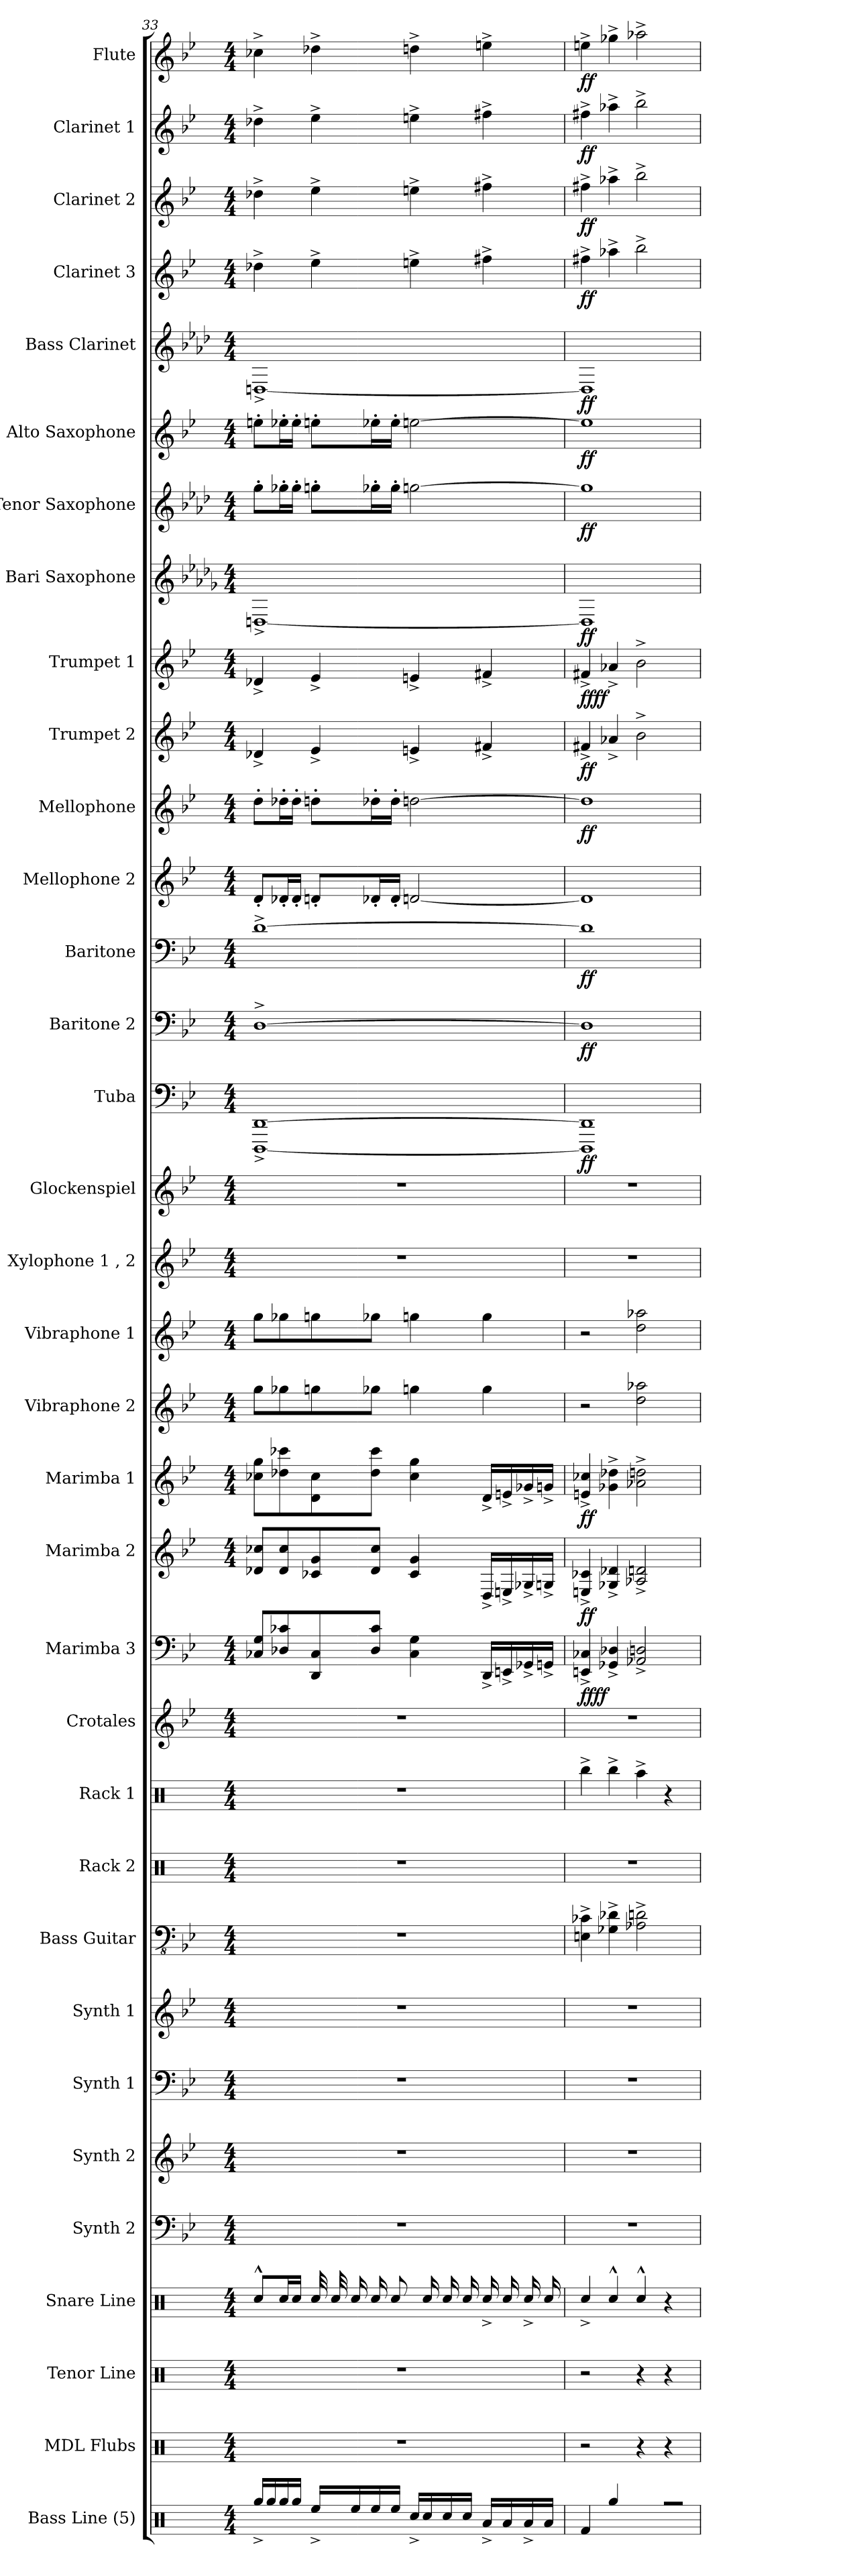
**kern	**kern	**kern	**kern	**kern	**kern	**kern	**kern	**kern	**kern	**kern	**kern	**kern	**dynam	**kern	**dynam	**kern	**dynam	**kern	**kern	**kern	**kern	**kern	**dynam	**kern	**dynam	**kern	**dynam	**kern	**kern	**dynam	**kern	**dynam	**kern	**dynam	**kern	**dynam	**kern	**dynam	**kern	**dynam	**kern	**dynam	**kern	**dynam	**kern	**dynam	**kern	**dynam	**kern	**dynam
*part34	*part33	*part32	*part31	*part30	*part29	*part28	*part27	*part26	*part25	*part24	*part23	*part22	*part22	*part21	*part21	*part20	*part20	*part19	*part18	*part17	*part16	*part15	*part15	*part14	*part14	*part13	*part13	*part12	*part11	*part11	*part10	*part10	*part9	*part9	*part8	*part8	*part7	*part7	*part6	*part6	*part5	*part5	*part4	*part4	*part3	*part3	*part2	*part2	*part1	*part1
*staff34	*staff33	*staff32	*staff31	*staff30	*staff29	*staff28	*staff27	*staff26	*staff25	*staff24	*staff23	*staff22	*staff22	*staff21	*staff21	*staff20	*staff20	*staff19	*staff18	*staff17	*staff16	*staff15	*staff15	*staff14	*staff14	*staff13	*staff13	*staff12	*staff11	*staff11	*staff10	*staff10	*staff9	*staff9	*staff8	*staff8	*staff7	*staff7	*staff6	*staff6	*staff5	*staff5	*staff4	*staff4	*staff3	*staff3	*staff2	*staff2	*staff1	*staff1
*I"Bass Line (5)	*I"MDL Flubs	*I"Tenor Line	*I"Snare Line	*I"Synth 2	*I"Synth 2	*I"Synth 1	*I"Synth 1	*I"Bass Guitar	*I"Rack 2	*I"Rack 1	*I"Crotales	*I"Marimba 3	*	*I"Marimba 2	*	*I"Marimba 1	*	*I"Vibraphone 2	*I"Vibraphone 1	*I"Xylophone 1 , 2	*I"Glockenspiel	*I"Tuba	*	*I"Baritone 2	*	*I"Baritone	*	*I"Mellophone 2	*I"Mellophone	*	*I"Trumpet 2	*	*I"Trumpet 1	*	*I"Bari Saxophone	*	*I"Tenor Saxophone	*	*I"Alto Saxophone	*	*I"Bass Clarinet	*	*I"Clarinet 3	*	*I"Clarinet 2	*	*I"Clarinet 1	*	*I"Flute	*
*I'B. L.	*I'FB.	*I'TN. L.	*I'SN. L.	*	*	*I'Synth.	*I'Synth.	*I'B. Guit.	*	*	*I'Cro.	*I'Mrm.	*	*I'Mrm. 2	*	*I'Mrm. 1	*	*I'Vibe 2	*I'Vibe 1	*I'Xyl.	*I'Glk.	*I'Tba.	*	*	*	*I'Bar.	*	*I'Mph.	*I'Mph.	*	*I'Tpt. 2,3	*	*I'Tpt. 1	*	*I'Bar. Sax.	*	*I'T. Sax.	*	*I'A. Sax.	*	*I'B. Cl.	*	*	*	*I'Cl. 2,3	*	*I'Cl. 1	*	*I'Fl.	*
*clefX	*clefX	*clefX	*clefX	*clefF4	*clefG2	*clefF4	*clefG2	*clefFv4	*clefX	*clefX	*clefG2	*clefF4	*	*clefG2	*	*clefG2	*	*clefG2	*clefG2	*clefG2	*clefG2	*clefF4	*	*clefF4	*	*clefF4	*	*clefG2	*clefG2	*	*clefG2	*	*clefG2	*	*clefG2	*	*clefG2	*	*clefG2	*	*clefG2	*	*clefG2	*	*clefG2	*	*clefG2	*	*clefG2	*
*	*	*	*	*	*	*	*	*	*	*	*ITrd-14c-24	*	*	*	*	*	*	*	*	*ITrd-7c-12	*ITrd-14c-24	*	*	*	*	*	*	*ITrd4c7	*ITrd4c7	*	*ITrd1c2	*	*ITrd1c2	*	*ITrd12c21	*	*ITrd8c14	*	*ITrd5c9	*	*ITrd8c14	*	*ITrd1c2	*	*ITrd1c2	*	*ITrd1c2	*	*	*
*k[]	*k[]	*k[]	*k[]	*k[b-e-]	*k[b-e-]	*k[b-e-]	*k[b-e-]	*k[b-e-]	*k[]	*k[]	*k[b-e-]	*k[b-e-]	*	*k[b-e-]	*	*k[b-e-]	*	*k[b-e-]	*k[b-e-]	*k[b-e-]	*k[b-e-]	*k[b-e-]	*	*k[b-e-]	*	*k[b-e-]	*	*k[b-e-a-]	*k[b-e-a-]	*	*k[b-e-a-d-]	*	*k[b-e-a-d-]	*	*k[b-e-a-d-g-]	*	*k[b-e-a-d-]	*	*k[b-e-a-d-g-]	*	*k[b-e-a-d-]	*	*k[b-e-a-d-]	*	*k[b-e-a-d-]	*	*k[b-e-a-d-]	*	*k[b-e-]	*
*M4/4	*M4/4	*M4/4	*M4/4	*M4/4	*M4/4	*M4/4	*M4/4	*M4/4	*M4/4	*M4/4	*M4/4	*M4/4	*	*M4/4	*	*M4/4	*	*M4/4	*M4/4	*M4/4	*M4/4	*M4/4	*	*M4/4	*	*M4/4	*	*M4/4	*M4/4	*	*M4/4	*	*M4/4	*	*M4/4	*	*M4/4	*	*M4/4	*	*M4/4	*	*M4/4	*	*M4/4	*	*M4/4	*	*M4/4	*
=33	=33	=33	=33	=33	=33	=33	=33	=33	=33	=33	=33	=33	=33	=33	=33	=33	=33	=33	=33	=33	=33	=33	=33	=33	=33	=33	=33	=33	=33	=33	=33	=33	=33	=33	=33	=33	=33	=33	=33	=33	=33	=33	=33	=33	=33	=33	=33	=33	=33	=33
16Rgg^/LL	1r	1r	8Rcc^^/L	1r	1r	1r	1r	1r	1r	1r	1r	8C-X/ 8G/L	.	8d-X/ 8cc-X/L	.	8cc-X\ 8gg\L	.	8gg\L	8gg\L	1r	1r	[1DDD^ [1DD^	.	[1D^	.	[1d^	.	8G'/L	8g'\L	.	4c-X^/	.	4c-X^/	.	[1DDn^	.	8g'\L	.	8gn'\L	.	[1DDn^	.	4cc-X^\	.	4cc-X^\	.	4cc-X^\	.	4cc-X^\	.
16Rgg/	.	.	.	.	.	.	.	.	.	.	.	.	.	.	.	.	.	.	.	.	.	.	.	.	.	.	.	.	.	.	.	.	.	.	.	.	.	.	.	.	.	.	.	.	.	.	.	.	.	.
16Rgg/	.	.	16Rcc/L	.	.	.	.	.	.	.	.	8D-X/ 8c-X/	.	8d-/ 8cc-/	.	8dd-X\ 8ccc-X\	.	8gg-X\	8gg-X\	.	.	.	.	.	.	.	.	16G-X'/L	16g-X'\L	.	.	.	.	.	.	.	16g-X'\L	.	16g-X'\L	.	.	.	.	.	.	.	.	.	.	.
16Rgg/JJ	.	.	16Rcc/JJ	.	.	.	.	.	.	.	.	.	.	.	.	.	.	.	.	.	.	.	.	.	.	.	.	16G-'/JJ	16g-'\JJ	.	.	.	.	.	.	.	16g-'\JJ	.	16g-'\JJ	.	.	.	.	.	.	.	.	.	.	.
*	*	*	*tremolo	*	*	*	*	*	*	*	*	*	*	*	*	*	*	*	*	*	*	*	*	*	*	*	*	*	*	*	*	*	*	*	*	*	*	*	*	*	*	*	*	*	*	*	*	*	*	*
16Ree^/LL	.	.	32Rcc/LLL	.	.	.	.	.	.	.	.	8DD/ 8C-/	.	8c-X/ 8g/	.	8d\ 8cc-\	.	8ggn\	8ggn\	.	.	.	.	.	.	.	.	8Gn'/L	8gn'\L	.	4d-^/	.	4d-^/	.	.	.	8gn'\L	.	8gn'\L	.	.	.	4dd-^\	.	4dd-^\	.	4dd-^\	.	4dd-X^\	.
.	.	.	32Rcc/	.	.	.	.	.	.	.	.	.	.	.	.	.	.	.	.	.	.	.	.	.	.	.	.	.	.	.	.	.	.	.	.	.	.	.	.	.	.	.	.	.	.	.	.	.	.	.
*	*	*	*Xtremolo	*	*	*	*	*	*	*	*	*	*	*	*	*	*	*	*	*	*	*	*	*	*	*	*	*	*	*	*	*	*	*	*	*	*	*	*	*	*	*	*	*	*	*	*	*	*	*
16Ree/	.	.	16Rcc/	.	.	.	.	.	.	.	.	.	.	.	.	.	.	.	.	.	.	.	.	.	.	.	.	.	.	.	.	.	.	.	.	.	.	.	.	.	.	.	.	.	.	.	.	.	.	.
16Ree/	.	.	16Rcc/J	.	.	.	.	.	.	.	.	8D-/ 8c-/J	.	8d-/ 8cc-/J	.	8dd-\ 8ccc-\J	.	8gg-X\J	8gg-X\J	.	.	.	.	.	.	.	.	16G-X'/L	16g-X'\L	.	.	.	.	.	.	.	16g-X'\L	.	16g-X'\L	.	.	.	.	.	.	.	.	.	.	.
16Ree/JJ	.	.	8Rcc/	.	.	.	.	.	.	.	.	.	.	.	.	.	.	.	.	.	.	.	.	.	.	.	.	16G-'/JJ	16g-'\JJ	.	.	.	.	.	.	.	16g-'\JJ	.	16g-'\JJ	.	.	.	.	.	.	.	.	.	.	.
16Rcc^/LL	.	.	.	.	.	.	.	.	.	.	.	4C-\ 4G\	.	4c-/ 4g/	.	4cc-\ 4gg\	.	4ggn\	4ggn\	.	.	.	.	.	.	.	.	[2Gn/	[2gn\	.	4dn^/	.	4dn^/	.	.	.	[2gn\	.	[2gn\	.	.	.	4ddn^\	.	4ddn^\	.	4ddn^\	.	4ddn^\	.
16Rcc/	.	.	16Rcc/L	.	.	.	.	.	.	.	.	.	.	.	.	.	.	.	.	.	.	.	.	.	.	.	.	.	.	.	.	.	.	.	.	.	.	.	.	.	.	.	.	.	.	.	.	.	.	.
16Rcc/	.	.	16Rcc/	.	.	.	.	.	.	.	.	.	.	.	.	.	.	.	.	.	.	.	.	.	.	.	.	.	.	.	.	.	.	.	.	.	.	.	.	.	.	.	.	.	.	.	.	.	.	.
16Rcc/JJ	.	.	16Rcc/JJ	.	.	.	.	.	.	.	.	.	.	.	.	.	.	.	.	.	.	.	.	.	.	.	.	.	.	.	.	.	.	.	.	.	.	.	.	.	.	.	.	.	.	.	.	.	.	.
16Ra^/LL	.	.	16Rcc^/LL	.	.	.	.	.	.	.	.	16DD^/LL	.	16D^/LL	.	16d^/LL	.	4gg\	4gg\	.	.	.	.	.	.	.	.	.	.	.	4en^/	.	4en^/	.	.	.	.	.	.	.	.	.	4een^\	.	4een^\	.	4een^\	.	4een^\	.
16Ra/	.	.	16Rcc/	.	.	.	.	.	.	.	.	16EEn^/	.	16En^/	.	16en^/	.	.	.	.	.	.	.	.	.	.	.	.	.	.	.	.	.	.	.	.	.	.	.	.	.	.	.	.	.	.	.	.	.	.
16Ra^/	.	.	16Rcc^/	.	.	.	.	.	.	.	.	16GG-X^/	.	16G-X^/	.	16g-X^/	.	.	.	.	.	.	.	.	.	.	.	.	.	.	.	.	.	.	.	.	.	.	.	.	.	.	.	.	.	.	.	.	.	.
16Ra/JJ	.	.	16Rcc/JJ	.	.	.	.	.	.	.	.	16GGn^/JJ	.	16Gn^/JJ	.	16gn^/JJ	.	.	.	.	.	.	.	.	.	.	.	.	.	.	.	.	.	.	.	.	.	.	.	.	.	.	.	.	.	.	.	.	.	.
=34	=34	=34	=34	=34	=34	=34	=34	=34	=34	=34	=34	=34	=34	=34	=34	=34	=34	=34	=34	=34	=34	=34	=34	=34	=34	=34	=34	=34	=34	=34	=34	=34	=34	=34	=34	=34	=34	=34	=34	=34	=34	=34	=34	=34	=34	=34	=34	=34	=34	=34
!	!	!	!	!	!	!	!	!	!	!	!	!	!LO:DY:b	!	!	!	!	!	!	!	!	!	!	!	!	!	!	!	!	!	!	!	!	!	!	!	!	!	!	!	!	!	!	!	!	!	!	!	!	!
!	!	!	!	!	!	!	!	!	!	!	!	!	!LO:DY:n=1:b	!	!	!	!	!	!	!	!	!	!	!	!	!	!	!	!	!	!	!	!	!	!	!	!	!	!	!	!	!	!	!	!	!	!	!	!	!
!	!	!	!	!	!	!	!	!	!	!	!	!	!LO:DY:n=2:b	!	!	!	!	!	!	!	!	!	!	!	!	!	!	!	!	!	!	!	!	!	!	!	!	!	!	!	!	!	!	!	!	!	!	!	!	!
!	!	!	!	!	!	!	!	!	!	!	!	!	!LO:DY:n=3:b	!	!LO:DY:b	!	!	!	!	!	!	!	!	!	!	!	!	!	!	!	!	!	!	!	!	!	!	!	!	!	!	!	!	!	!	!	!	!	!	!
!	!	!	!	!	!	!	!	!	!	!	!	!	!	!	!LO:DY:n=1:b	!	!LO:DY:b	!	!	!	!	!	!	!	!	!	!	!	!	!	!	!	!	!	!	!	!	!	!	!	!	!	!	!	!	!	!	!	!	!
!	!	!	!	!	!	!	!	!	!	!	!	!	!	!	!	!	!LO:DY:n=1:b	!	!	!	!	!	!LO:DY:b	!	!	!	!	!	!	!	!	!	!	!	!	!	!	!	!	!	!	!	!	!	!	!	!	!	!	!
!	!	!	!	!	!	!	!	!	!	!	!	!	!	!	!	!	!	!	!	!	!	!	!LO:DY:n=1:b	!	!LO:DY:b	!	!	!	!	!	!	!	!	!	!	!	!	!	!	!	!	!	!	!	!	!	!	!	!	!
!	!	!	!	!	!	!	!	!	!	!	!	!	!	!	!	!	!	!	!	!	!	!	!	!	!LO:DY:n=1:b	!	!LO:DY:b	!	!	!	!	!	!	!	!	!	!	!	!	!	!	!	!	!	!	!	!	!	!	!
!	!	!	!	!	!	!	!	!	!	!	!	!	!	!	!	!	!	!	!	!	!	!	!	!	!	!	!LO:DY:n=1:b	!	!	!LO:DY:b	!	!	!	!	!	!	!	!	!	!	!	!	!	!	!	!	!	!	!	!
!	!	!	!	!	!	!	!	!	!	!	!	!	!	!	!	!	!	!	!	!	!	!	!	!	!	!	!	!	!	!LO:DY:n=1:b	!	!LO:DY:b	!	!	!	!	!	!	!	!	!	!	!	!	!	!	!	!	!	!
!	!	!	!	!	!	!	!	!	!	!	!	!	!	!	!	!	!	!	!	!	!	!	!	!	!	!	!	!	!	!	!	!LO:DY:n=1:b	!	!LO:DY:b	!	!	!	!	!	!	!	!	!	!	!	!	!	!	!	!
!	!	!	!	!	!	!	!	!	!	!	!	!	!	!	!	!	!	!	!	!	!	!	!	!	!	!	!	!	!	!	!	!	!	!LO:DY:n=1:b	!	!	!	!	!	!	!	!	!	!	!	!	!	!	!	!
!	!	!	!	!	!	!	!	!	!	!	!	!	!	!	!	!	!	!	!	!	!	!	!	!	!	!	!	!	!	!	!	!	!	!LO:DY:n=2:b	!	!	!	!	!	!	!	!	!	!	!	!	!	!	!	!
!	!	!	!	!	!	!	!	!	!	!	!	!	!	!	!	!	!	!	!	!	!	!	!	!	!	!	!	!	!	!	!	!	!	!LO:DY:n=3:b	!	!LO:DY:b	!	!	!	!	!	!	!	!	!	!	!	!	!	!
!	!	!	!	!	!	!	!	!	!	!	!	!	!	!	!	!	!	!	!	!	!	!	!	!	!	!	!	!	!	!	!	!	!	!	!	!LO:DY:n=1:b	!	!LO:DY:b	!	!	!	!	!	!	!	!	!	!	!	!
!	!	!	!	!	!	!	!	!	!	!	!	!	!	!	!	!	!	!	!	!	!	!	!	!	!	!	!	!	!	!	!	!	!	!	!	!	!	!LO:DY:n=1:b	!	!LO:DY:b	!	!	!	!	!	!	!	!	!	!
!	!	!	!	!	!	!	!	!	!	!	!	!	!	!	!	!	!	!	!	!	!	!	!	!	!	!	!	!	!	!	!	!	!	!	!	!	!	!	!	!LO:DY:n=1:b	!	!LO:DY:b	!	!	!	!	!	!	!	!
!	!	!	!	!	!	!	!	!	!	!	!	!	!	!	!	!	!	!	!	!	!	!	!	!	!	!	!	!	!	!	!	!	!	!	!	!	!	!	!	!	!	!LO:DY:n=1:b	!	!LO:DY:b	!	!	!	!	!	!
!	!	!	!	!	!	!	!	!	!	!	!	!	!	!	!	!	!	!	!	!	!	!	!	!	!	!	!	!	!	!	!	!	!	!	!	!	!	!	!	!	!	!	!	!LO:DY:n=1:b	!	!LO:DY:b	!	!	!	!
!	!	!	!	!	!	!	!	!	!	!	!	!	!	!	!	!	!	!	!	!	!	!	!	!	!	!	!	!	!	!	!	!	!	!	!	!	!	!	!	!	!	!	!	!	!	!LO:DY:n=1:b	!	!LO:DY:b	!	!
!	!	!	!	!	!	!	!	!	!	!	!	!	!	!	!	!	!	!	!	!	!	!	!	!	!	!	!	!	!	!	!	!	!	!	!	!	!	!	!	!	!	!	!	!	!	!	!	!LO:DY:n=1:b	!	!LO:DY:b
!	!	!	!	!	!	!	!	!	!	!	!	!	!	!	!	!	!	!	!	!	!	!	!	!	!	!	!	!	!	!	!	!	!	!	!	!	!	!	!	!	!	!	!	!	!	!	!	!	!	!LO:DY:n=1:b
4Rf/	2r	2r	4Rcc^/	1r	1r	1r	1r	4EEn\^ 4C-X\^	1r	4Rbb^\	1r	4EEn/^ 4C-X/^	f f f f	4En/^ 4c-X/^	f f	4en/^ 4cc-X/^	f f	2r	2r	1r	1r	1DDD] 1DD]	f f	1D]	f f	1d]	f f	1G]	1g]	f f	4en^/	f f	4en^/	f f f f	1DD]	f f	1g]	f f	1g]	f f	1DD]	f f	4een^\	f f	4een^\	f f	4een^\	f f	4een^\	f f
4Rgg/	.	.	4Rcc^^/	.	.	.	.	4GG-X\^ 4D-X\^	.	4Rbb^\	.	4GG-X/^ 4D-X/^	.	4G-X/^ 4d-X/^	.	4g-X\^ 4dd-X\^	.	.	.	.	.	.	.	.	.	.	.	.	.	.	4g-X^/	.	4g-X^/	.	.	.	.	.	.	.	.	.	4gg-X^\	.	4gg-X^\	.	4gg-X^\	.	4gg-X^\	.
4R^^/	4r	4r	4Rcc^^/	.	.	.	.	2AA-X\^ 2Dn\^	.	4Raa^\	.	2AA-X/^ 2Dn/^	.	2A-X/^ 2dn/^	.	2a-X\^ 2ddn\^	.	2dd\ 2aa-X\	2dd\ 2aa-X\	.	.	.	.	.	.	.	.	.	.	.	2a-^\	.	2a-^\	.	.	.	.	.	.	.	.	.	2aa-^\	.	2aa-^\	.	2aa-^\	.	2aa-X^\	.
8R^\L	4r	4r	4r	.	.	.	.	.	.	4r	.	.	.	.	.	.	.	.	.	.	.	.	.	.	.	.	.	.	.	.	.	.	.	.	.	.	.	.	.	.	.	.	.	.	.	.	.	.	.	.
8R^\J	.	.	.	.	.	.	.	.	.	.	.	.	.	.	.	.	.	.	.	.	.	.	.	.	.	.	.	.	.	.	.	.	.	.	.	.	.	.	.	.	.	.	.	.	.	.	.	.	.	.
=	=	=	=	=	=	=	=	=	=	=	=	=	=	=	=	=	=	=	=	=	=	=	=	=	=	=	=	=	=	=	=	=	=	=	=	=	=	=	=	=	=	=	=	=	=	=	=	=	=	=
*-	*-	*-	*-	*-	*-	*-	*-	*-	*-	*-	*-	*-	*-	*-	*-	*-	*-	*-	*-	*-	*-	*-	*-	*-	*-	*-	*-	*-	*-	*-	*-	*-	*-	*-	*-	*-	*-	*-	*-	*-	*-	*-	*-	*-	*-	*-	*-	*-	*-	*-
